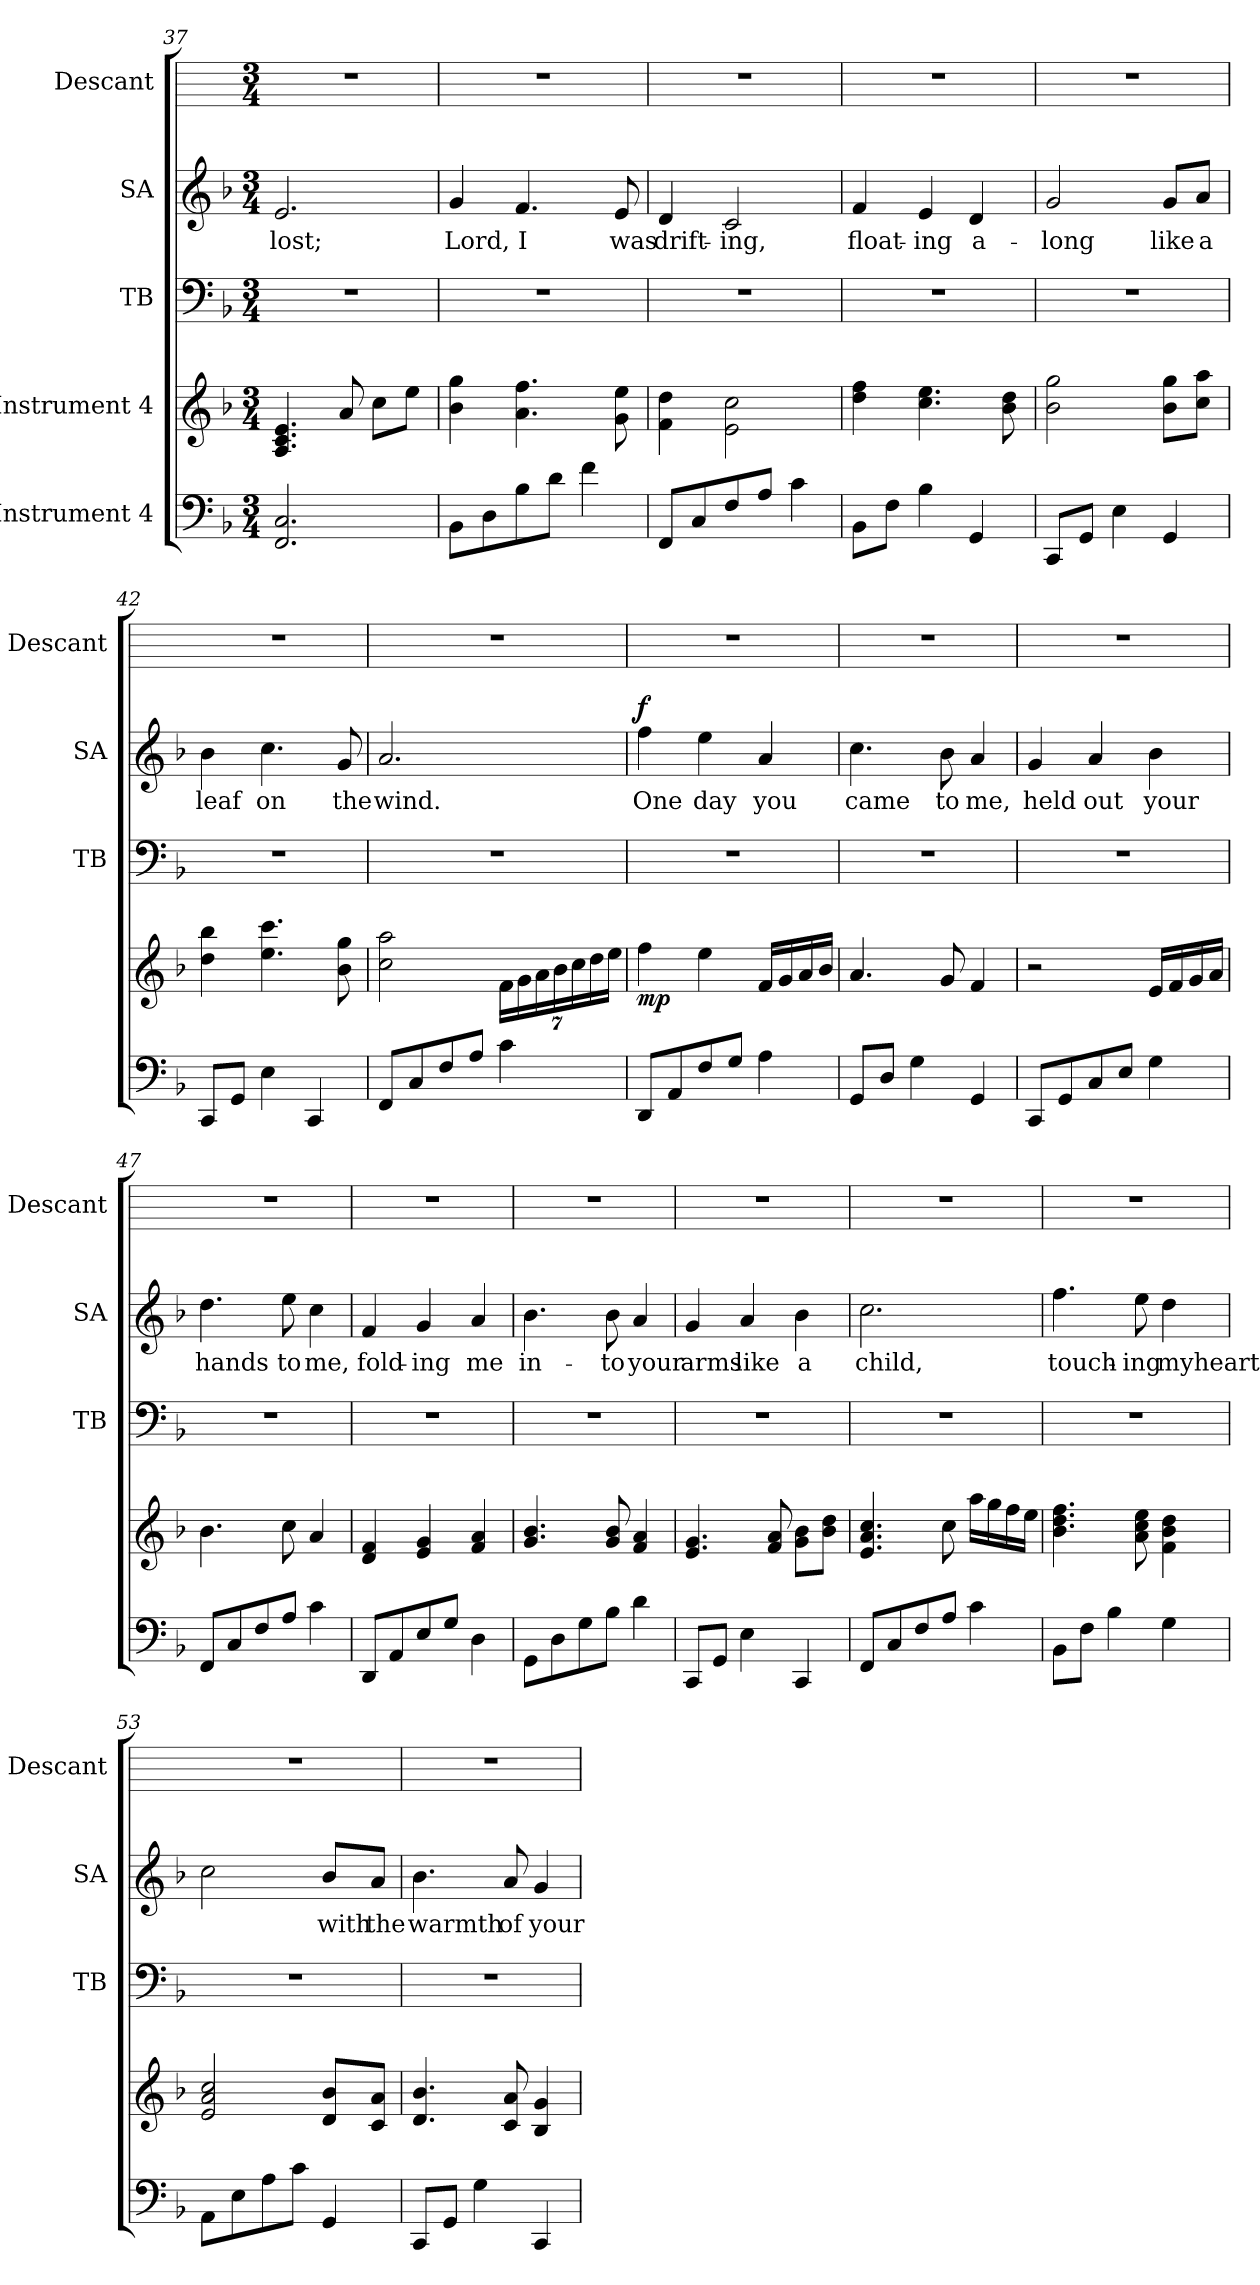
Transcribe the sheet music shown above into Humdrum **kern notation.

**kern	**kern	**dynam	**kern	**kern	**text	**dynam	**kern
*part5	*part4	*part4	*part3	*part2	*part2	*part2	*part1
*staff5	*staff4	*staff4	*staff3	*staff2	*staff2	*staff2	*staff1
*I"Instrument 4	*I"Instrument 4	*	*I"TB	*I"SA	*	*	*I"Descant
*	*	*	*I'TB	*I'SA	*	*	*I'Descant
*clefF4	*clefG2	*	*clefF4	*clefG2	*	*	*
*k[b-]	*k[b-]	*	*k[b-]	*k[b-]	*	*	*k[]
*F:	*F:	*	*F:	*F:	*	*	*C:
*M3/4	*M3/4	*	*M3/4	*M3/4	*	*	*M3/4
=37	=37	=37	=37	=37	=37	=37	=37
!	!	!	!	!	!LO:LY:b:cj	!	!
2.FF/ 2.C/	4.c/ 4.A/ 4.e/	.	2.r	2.e/	lost;	.	2.r
.	8a/	.	.	.	.	.	.
.	8cc\L	.	.	.	.	.	.
.	8ee\J	.	.	.	.	.	.
=38	=38	=38	=38	=38	=38	=38	=38
!	!	!	!	!	!LO:LY:b:cj	!	!
8BB-\L	4gg\ 4b-\	.	2.r	4g/	Lord,	.	2.r
8D\	.	.	.	.	.	.	.
!	!	!	!	!	!LO:LY:b:cj	!	!
8B-\	4.a\ 4.ff\	.	.	4.f/	I	.	.
8d\J	.	.	.	.	.	.	.
4f\	.	.	.	.	.	.	.
!	!	!	!	!	!LO:LY:b:cj	!	!
.	8ee\ 8g\	.	.	8e/	was	.	.
=39	=39	=39	=39	=39	=39	=39	=39
!	!	!	!	!	!LO:LY:b:cj	!	!
8FF/L	4dd\ 4f\	.	2.r	4d/	drift-	.	2.r
8C/	.	.	.	.	.	.	.
!	!	!	!	!	!LO:LY:b:cj	!	!
8F/	2e\ 2cc\	.	.	2c/	-ing,	.	.
8A/J	.	.	.	.	.	.	.
4c\	.	.	.	.	.	.	.
!!LO:PB:g=z
=40	=40	=40	=40	=40	=40	=40	=40
!	!	!	!	!	!LO:LY:b:cj	!	!
8BB-\L	4dd\ 4ff\	.	2.r	4f/	float-	.	2.r
8F\J	.	.	.	.	.	.	.
!	!	!	!	!	!LO:LY:b:cj	!	!
4B-\	4.ee\ 4.cc\	.	.	4e/	-ing	.	.
!	!	!	!	!	!LO:LY:b:cj	!	!
4GG/	.	.	.	4d/	a-	.	.
.	8b-\ 8dd\	.	.	.	.	.	.
=41	=41	=41	=41	=41	=41	=41	=41
!	!	!	!	!	!LO:LY:b:cj	!	!
8CC/L	2gg\ 2b-\	.	2.r	2g/	-long	.	2.r
8GG/J	.	.	.	.	.	.	.
4E\	.	.	.	.	.	.	.
!	!	!	!	!	!LO:LY:b:cj	!	!
4GG/	8b-\ 8gg\L	.	.	8g/L	like	.	.
!	!	!	!	!	!LO:LY:b:cj	!	!
.	8cc\ 8aa\J	.	.	8a/J	a	.	.
=42	=42	=42	=42	=42	=42	=42	=42
!	!	!	!	!	!LO:LY:b:cj	!	!
8CC/L	4bb-\ 4dd\	.	2.r	4b-\	leaf	.	2.r
8GG/J	.	.	.	.	.	.	.
!	!	!	!	!	!LO:LY:b:cj	!	!
4E\	4.ee\ 4.ccc\	.	.	4.cc\	on	.	.
4CC/	.	.	.	.	.	.	.
!	!	!	!	!	!LO:LY:b:cj	!	!
.	8b-\ 8gg\	.	.	8g/	the	.	.
=43	=43	=43	=43	=43	=43	=43	=43
!	!	!	!	!	!LO:LY:b:cj	!	!
8FF/L	2cc\ 2aa\	.	2.r	2.a/	wind.	.	2.r
8C/	.	.	.	.	.	.	.
8F/	.	.	.	.	.	.	.
8A/J	.	.	.	.	.	.	.
4c\	28f\L	.	.	.	.	.	.
.	28g\	.	.	.	.	.	.
.	28a\	.	.	.	.	.	.
.	28b-\	.	.	.	.	.	.
.	28cc\	.	.	.	.	.	.
.	28dd\	.	.	.	.	.	.
.	28ee\J	.	.	.	.	.	.
!!LO:LB:g=z
=44	=44	=44	=44	=44	=44	=44	=44
!	!	!LO:DY:b	!	!	!LO:LY:b:cj	!LO:DY:a	!
8DD/L	4ff\	mp	2.r	4ff\	One	f	2.r
8AA/	.	.	.	.	.	.	.
!	!	!	!	!	!LO:LY:b:cj	!	!
8F/	4ee\	.	.	4ee\	day	.	.
8G/J	.	.	.	.	.	.	.
!	!	!	!	!	!LO:LY:b:cj	!	!
4A\	16f/L	.	.	4a/	you	.	.
.	16g/	.	.	.	.	.	.
.	16a/	.	.	.	.	.	.
.	16b-/J	.	.	.	.	.	.
=45	=45	=45	=45	=45	=45	=45	=45
!	!	!	!	!	!LO:LY:b:cj	!	!
8GG/L	4.a/	.	2.r	4.cc\	came	.	2.r
8D/J	.	.	.	.	.	.	.
4G\	.	.	.	.	.	.	.
!	!	!	!	!	!LO:LY:b:cj	!	!
.	8g/	.	.	8b-\	to	.	.
!	!	!	!	!	!LO:LY:b:cj	!	!
4GG/	4f/	.	.	4a/	me,	.	.
=46	=46	=46	=46	=46	=46	=46	=46
!	!	!	!	!	!LO:LY:b:cj	!	!
8CC/L	2r	.	2.r	4g/	held	.	2.r
8GG/	.	.	.	.	.	.	.
!	!	!	!	!	!LO:LY:b:cj	!	!
8C/	.	.	.	4a/	out	.	.
8E/J	.	.	.	.	.	.	.
!	!	!	!	!	!LO:LY:b:cj	!	!
4G\	16e/L	.	.	4b-\	your	.	.
.	16f/	.	.	.	.	.	.
.	16g/	.	.	.	.	.	.
.	16a/J	.	.	.	.	.	.
=47	=47	=47	=47	=47	=47	=47	=47
!	!	!	!	!	!LO:LY:b:cj	!	!
8FF/L	4.b-\	.	2.r	4.dd\	hands	.	2.r
8C/	.	.	.	.	.	.	.
8F/	.	.	.	.	.	.	.
!	!	!	!	!	!LO:LY:b:cj	!	!
8A/J	8cc\	.	.	8ee\	to	.	.
!	!	!	!	!	!LO:LY:b:cj	!	!
4c\	4a/	.	.	4cc\	me,	.	.
!!LO:LB:g=z
=48	=48	=48	=48	=48	=48	=48	=48
!	!	!	!	!	!LO:LY:b:cj	!	!
8DD/L	4d/ 4f/	.	2.r	4f/	fold-	.	2.r
8AA/	.	.	.	.	.	.	.
!	!	!	!	!	!LO:LY:b:cj	!	!
8E/	4g/ 4e/	.	.	4g/	-ing	.	.
8G/J	.	.	.	.	.	.	.
!	!	!	!	!	!LO:LY:b:cj	!	!
4D\	4a/ 4f/	.	.	4a/	me	.	.
=49	=49	=49	=49	=49	=49	=49	=49
!	!	!	!	!	!LO:LY:b:cj	!	!
8GG\L	4.g/ 4.b-/	.	2.r	4.b-\	in-	.	2.r
8D\	.	.	.	.	.	.	.
8G\	.	.	.	.	.	.	.
!	!	!	!	!	!LO:LY:b:cj	!	!
8B-\J	8g/ 8b-/	.	.	8b-\	-to	.	.
!	!	!	!	!	!LO:LY:b:cj	!	!
4d\	4f/ 4a/	.	.	4a/	your	.	.
=50	=50	=50	=50	=50	=50	=50	=50
!	!	!	!	!	!LO:LY:b:cj	!	!
8CC/L	4.e/ 4.g/	.	2.r	4g/	arms	.	2.r
8GG/J	.	.	.	.	.	.	.
!	!	!	!	!	!LO:LY:b:cj	!	!
4E\	.	.	.	4a/	like	.	.
.	8a/ 8f/	.	.	.	.	.	.
!	!	!	!	!	!LO:LY:b:cj	!	!
4CC/	8g\ 8b-\L	.	.	4b-\	a	.	.
.	8dd\ 8b-\J	.	.	.	.	.	.
=51	=51	=51	=51	=51	=51	=51	=51
!	!	!	!	!	!LO:LY:b:cj	!	!
8FF/L	4.cc/ 4.a/ 4.e/	.	2.r	2.cc\	child,	.	2.r
8C/	.	.	.	.	.	.	.
8F/	.	.	.	.	.	.	.
8A/J	8cc\	.	.	.	.	.	.
4c\	16aa\L	.	.	.	.	.	.
.	16gg\	.	.	.	.	.	.
.	16ff\	.	.	.	.	.	.
.	16ee\J	.	.	.	.	.	.
!!LO:PB:g=z
=52	=52	=52	=52	=52	=52	=52	=52
!	!	!	!	!	!LO:LY:b:cj	!	!
8BB-\L	4.dd\ 4.b-\ 4.ff\	.	2.r	4.ff\	touch-	.	2.r
8F\J	.	.	.	.	.	.	.
4B-\	.	.	.	.	.	.	.
!	!	!	!	!	!LO:LY:b:cj	!	!
.	8cc\ 8a\ 8ee\	.	.	8ee\	-ing	.	.
!	!	!	!	!	!LO:LY:b:cj	!	!
4G\	4b-\ 4f\ 4dd\	.	.	4dd\	myheart	.	.
=53	=53	=53	=53	=53	=53	=53	=53
!	!	!	!	!	!LO:LY:b:cj	!	!
8AA\L	2cc/ 2a/ 2e/	.	2.r	2cc\	.	.	2.r
8E\	.	.	.	.	.	.	.
8A\	.	.	.	.	.	.	.
8c\J	.	.	.	.	.	.	.
!	!	!	!	!	!LO:LY:b:cj	!	!
4GG/	8d/ 8b-/L	.	.	8b-/L	with	.	.
!	!	!	!	!	!LO:LY:b:cj	!	!
.	8c/ 8a/J	.	.	8a/J	the	.	.
=54	=54	=54	=54	=54	=54	=54	=54
!	!	!	!	!	!LO:LY:b:cj	!	!
8CC/L	4.d/ 4.b-/	.	2.r	4.b-\	warmth	.	2.r
8GG/J	.	.	.	.	.	.	.
4G\	.	.	.	.	.	.	.
!	!	!	!	!	!LO:LY:b:cj	!	!
.	8a/ 8c/	.	.	8a/	of	.	.
!	!	!	!	!	!LO:LY:b:cj	!	!
4CC/	4g/ 4B-/	.	.	4g/	your	.	.
=	=	=	=	=	=	=	=
*-	*-	*-	*-	*-	*-	*-	*-
